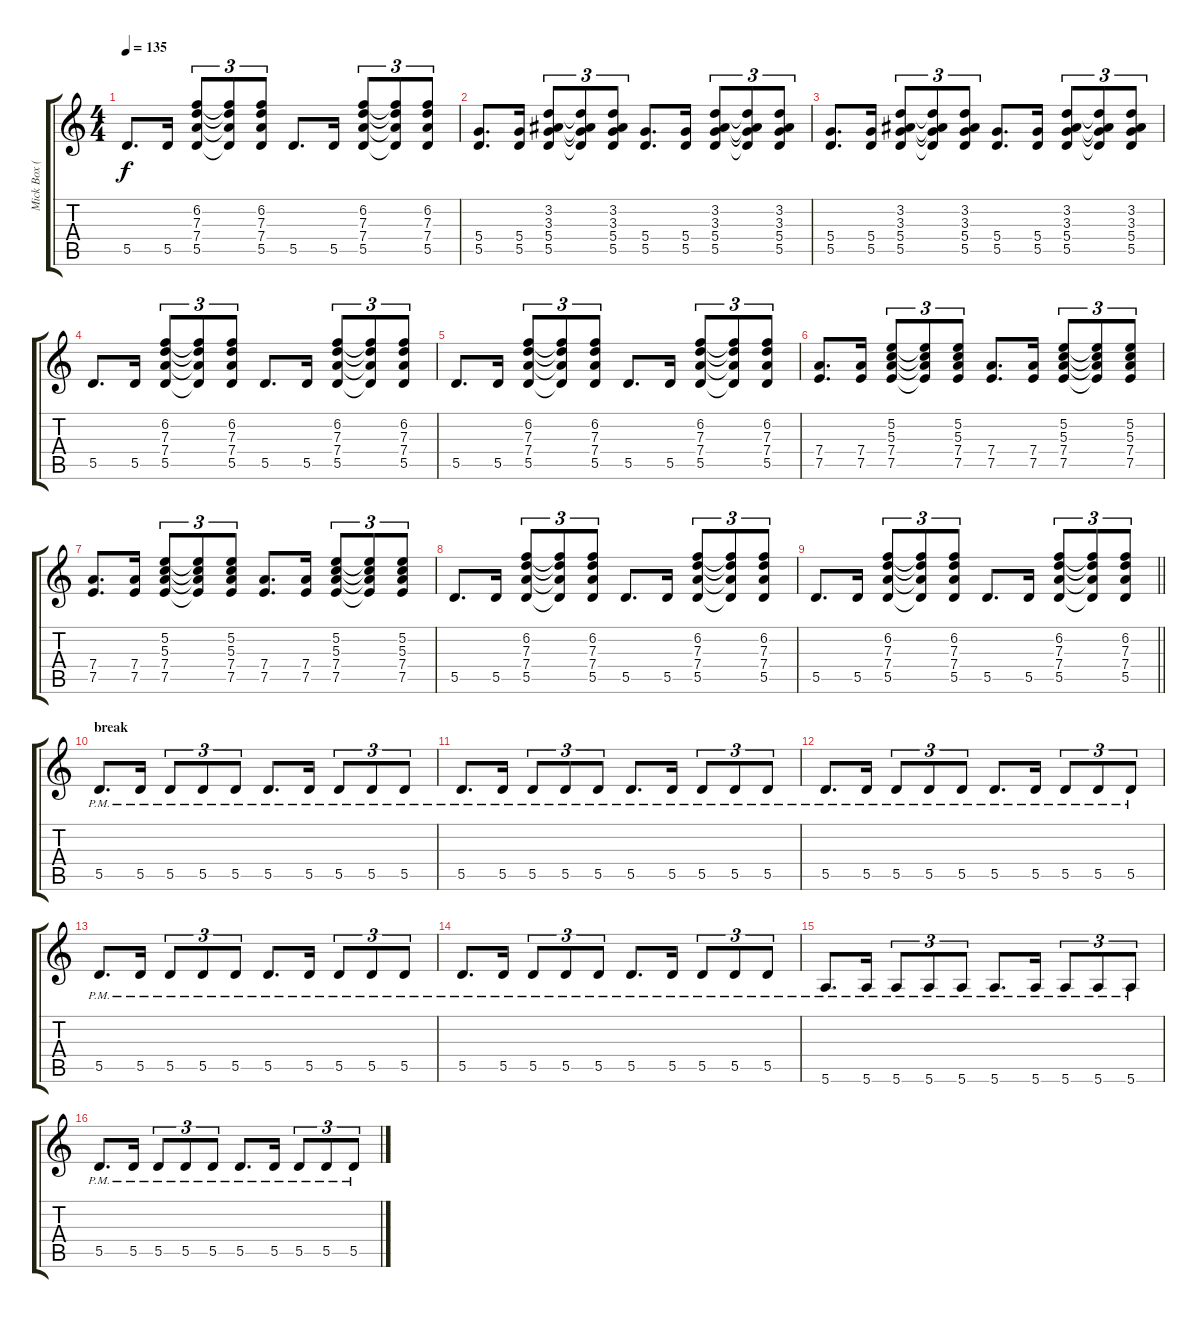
\track ("Mick Box (rhytm)" "Mick Box (") {instrument overdrivenguitar}
\staff {score tabs}
\tuning (E4 B3 G3 D3 A2 E2) {hide}
\ts (4 4)
\tempo 135
\clef g2
\ks c
5.5.8{d dy f} 5.5.16 (6.2 7.3 7.4 5.5).8{tu (3 2)} (6.2{t} 7.3{t} 7.4{t} 5.5{t}).8{tu (3 2)} (6.2 7.3 7.4 5.5).8{tu (3 2)} 5.5.8{d} 5.5.16 (6.2 7.3 7.4 5.5).8{tu (3 2)} (6.2{t} 7.3{t} 7.4{t} 5.5{t}).8{tu (3 2)} (6.2 7.3 7.4 5.5).8{tu (3 2)} |
(5.4 5.5).8{d} (5.4 5.5).16 (3.2 3.3 5.4 5.5).8{tu (3 2)} (3.2{t} 3.3{t} 5.4{t} 5.5{t}).8{tu (3 2)} (3.2 3.3 5.4 5.5).8{tu (3 2)} (5.4 5.5).8{d} (5.4 5.5).16 (3.2 3.3 5.4 5.5).8{tu (3 2)} (3.2{t} 3.3{t} 5.4{t} 5.5{t}).8{tu (3 2)} (3.2 3.3 5.4 5.5).8{tu (3 2)} |
(5.4 5.5).8{d} (5.4 5.5).16 (3.2 3.3 5.4 5.5).8{tu (3 2)} (3.2{t} 3.3{t} 5.4{t} 5.5{t}).8{tu (3 2)} (3.2 3.3 5.4 5.5).8{tu (3 2)} (5.4 5.5).8{d} (5.4 5.5).16 (3.2 3.3 5.4 5.5).8{tu (3 2)} (3.2{t} 3.3{t} 5.4{t} 5.5{t}).8{tu (3 2)} (3.2 3.3 5.4 5.5).8{tu (3 2)} |
5.5.8{d} 5.5.16 (6.2 7.3 7.4 5.5).8{tu (3 2)} (6.2{t} 7.3{t} 7.4{t} 5.5{t}).8{tu (3 2)} (6.2 7.3 7.4 5.5).8{tu (3 2)} 5.5.8{d} 5.5.16 (6.2 7.3 7.4 5.5).8{tu (3 2)} (6.2{t} 7.3{t} 7.4{t} 5.5{t}).8{tu (3 2)} (6.2 7.3 7.4 5.5).8{tu (3 2)} |
5.5.8{d} 5.5.16 (6.2 7.3 7.4 5.5).8{tu (3 2)} (6.2{t} 7.3{t} 7.4{t} 5.5{t}).8{tu (3 2)} (6.2 7.3 7.4 5.5).8{tu (3 2)} 5.5.8{d} 5.5.16 (6.2 7.3 7.4 5.5).8{tu (3 2)} (6.2{t} 7.3{t} 7.4{t} 5.5{t}).8{tu (3 2)} (6.2 7.3 7.4 5.5).8{tu (3 2)} |
(7.4 7.5).8{d} (7.4 7.5).16 (5.2 5.3 7.4 7.5).8{tu (3 2)} (5.2{t} 5.3{t} 7.4{t} 7.5{t}).8{tu (3 2)} (5.2 5.3 7.4 7.5).8{tu (3 2)} (7.4 7.5).8{d} (7.4 7.5).16 (5.2 5.3 7.4 7.5).8{tu (3 2)} (5.2{t} 5.3{t} 7.4{t} 7.5{t}).8{tu (3 2)} (5.2 5.3 7.4 7.5).8{tu (3 2)} |
(7.4 7.5).8{d} (7.4 7.5).16 (5.2 5.3 7.4 7.5).8{tu (3 2)} (5.2{t} 5.3{t} 7.4{t} 7.5{t}).8{tu (3 2)} (5.2 5.3 7.4 7.5).8{tu (3 2)} (7.4 7.5).8{d} (7.4 7.5).16 (5.2 5.3 7.4 7.5).8{tu (3 2)} (5.2{t} 5.3{t} 7.4{t} 7.5{t}).8{tu (3 2)} (5.2 5.3 7.4 7.5).8{tu (3 2)} |
5.5.8{d} 5.5.16 (6.2 7.3 7.4 5.5).8{tu (3 2)} (6.2{t} 7.3{t} 7.4{t} 5.5{t}).8{tu (3 2)} (6.2 7.3 7.4 5.5).8{tu (3 2)} 5.5.8{d} 5.5.16 (6.2 7.3 7.4 5.5).8{tu (3 2)} (6.2{t} 7.3{t} 7.4{t} 5.5{t}).8{tu (3 2)} (6.2 7.3 7.4 5.5).8{tu (3 2)} |
\barLineRight lightlight
5.5.8{d} 5.5.16 (6.2 7.3 7.4 5.5).8{tu (3 2)} (6.2{t} 7.3{t} 7.4{t} 5.5{t}).8{tu (3 2)} (6.2 7.3 7.4 5.5).8{tu (3 2)} 5.5.8{d} 5.5.16 (6.2 7.3 7.4 5.5).8{tu (3 2)} (6.2{t} 7.3{t} 7.4{t} 5.5{t}).8{tu (3 2)} (6.2 7.3 7.4 5.5).8{tu (3 2)} |
\section ("" "break")
5.5{pm}.8{d} 5.5{pm}.16 5.5{pm}.8{tu (3 2)} 5.5{pm}.8{tu (3 2)} 5.5{pm}.8{tu (3 2)} 5.5{pm}.8{d} 5.5{pm}.16 5.5{pm}.8{tu (3 2)} 5.5{pm}.8{tu (3 2)} 5.5{pm}.8{tu (3 2)} |
5.5{pm}.8{d} 5.5{pm}.16 5.5{pm}.8{tu (3 2)} 5.5{pm}.8{tu (3 2)} 5.5{pm}.8{tu (3 2)} 5.5{pm}.8{d} 5.5{pm}.16 5.5{pm}.8{tu (3 2)} 5.5{pm}.8{tu (3 2)} 5.5{pm}.8{tu (3 2)} |
5.5{pm}.8{d} 5.5{pm}.16 5.5{pm}.8{tu (3 2)} 5.5{pm}.8{tu (3 2)} 5.5{pm}.8{tu (3 2)} 5.5{pm}.8{d} 5.5{pm}.16 5.5{pm}.8{tu (3 2)} 5.5{pm}.8{tu (3 2)} 5.5{pm}.8{tu (3 2)} |
5.5{pm}.8{d} 5.5{pm}.16 5.5{pm}.8{tu (3 2)} 5.5{pm}.8{tu (3 2)} 5.5{pm}.8{tu (3 2)} 5.5{pm}.8{d} 5.5{pm}.16 5.5{pm}.8{tu (3 2)} 5.5{pm}.8{tu (3 2)} 5.5{pm}.8{tu (3 2)} |
5.5{pm}.8{d} 5.5{pm}.16 5.5{pm}.8{tu (3 2)} 5.5{pm}.8{tu (3 2)} 5.5{pm}.8{tu (3 2)} 5.5{pm}.8{d} 5.5{pm}.16 5.5{pm}.8{tu (3 2)} 5.5{pm}.8{tu (3 2)} 5.5{pm}.8{tu (3 2)} |
5.6{pm}.8{d} 5.6{pm}.16 5.6{pm}.8{tu (3 2)} 5.6{pm}.8{tu (3 2)} 5.6{pm}.8{tu (3 2)} 5.6{pm}.8{d} 5.6{pm}.16 5.6{pm}.8{tu (3 2)} 5.6{pm}.8{tu (3 2)} 5.6{pm}.8{tu (3 2)} |
5.5{pm}.8{d} 5.5{pm}.16 5.5{pm}.8{tu (3 2)} 5.5{pm}.8{tu (3 2)} 5.5{pm}.8{tu (3 2)} 5.5{pm}.8{d} 5.5{pm}.16 5.5{pm}.8{tu (3 2)} 5.5{pm}.8{tu (3 2)} 5.5{pm}.8{tu (3 2)}
